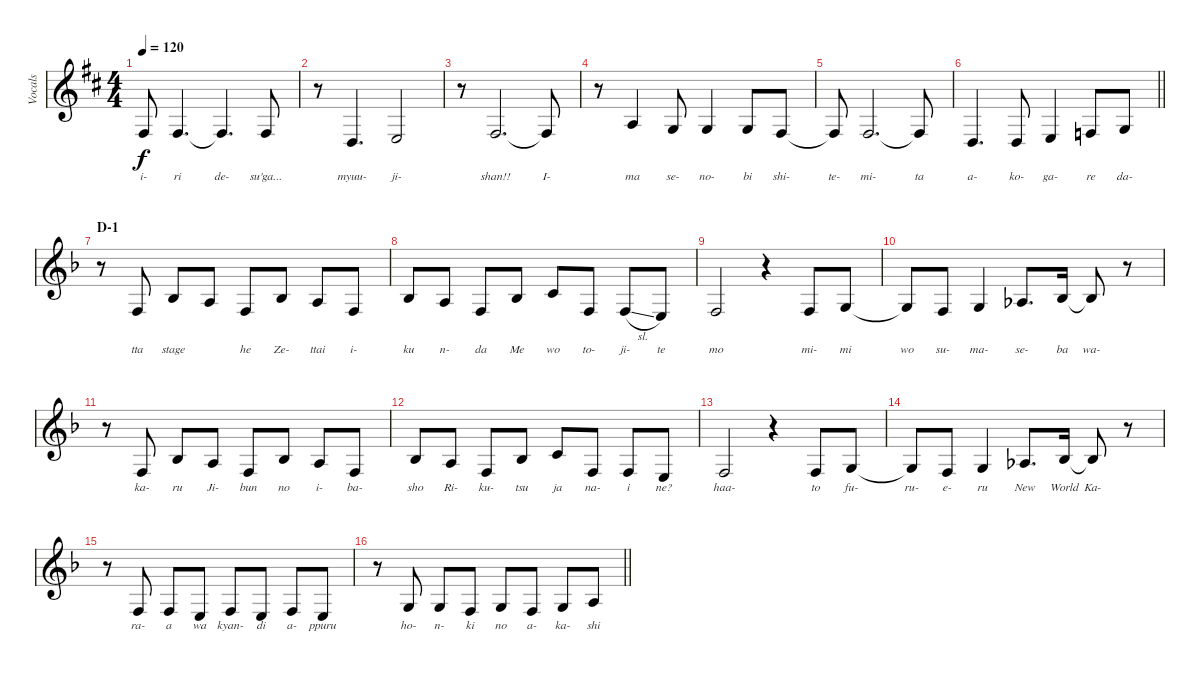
\track ("Vocals" "Vocals") {instrument violin}
\staff {score}
\tuning (E4 B3 G3 D3 A2 E2) {hide}
\ts (4 4)
\tempo 120
\clef g2
\ks d
4.4{t}.8{lyrics (0 "i-") lyrics (1 "") lyrics (2 "") lyrics (3 "") lyrics (4 "") dy f} 4.4.4{d lyrics (0 "ri") lyrics (1 "") lyrics (2 "") lyrics (3 "") lyrics (4 "")} 4.4{t}.4{d lyrics (0 "de-") lyrics (1 "") lyrics (2 "") lyrics (3 "") lyrics (4 "")} 4.4.8{lyrics (0 "su'ga...") lyrics (1 "") lyrics (2 "") lyrics (3 "") lyrics (4 "")} |
r.8 0.4.4{d lyrics (0 "myuu-") lyrics (1 "") lyrics (2 "") lyrics (3 "") lyrics (4 "")} 2.4.2{lyrics (0 "ji-") lyrics (1 "") lyrics (2 "") lyrics (3 "") lyrics (4 "")} |
r.8 4.4.2{d lyrics (0 "shan!!") lyrics (1 "") lyrics (2 "") lyrics (3 "") lyrics (4 "")} 4.4{t}.8{lyrics (0 "I-") lyrics (1 "") lyrics (2 "") lyrics (3 "") lyrics (4 "")} |
r.8 2.3.4{lyrics (0 "ma") lyrics (1 "") lyrics (2 "") lyrics (3 "") lyrics (4 "")} 0.3.8{lyrics (0 "se-") lyrics (1 "") lyrics (2 "") lyrics (3 "") lyrics (4 "")} 0.3.4{lyrics (0 "no-") lyrics (1 "") lyrics (2 "") lyrics (3 "") lyrics (4 "")} 0.3.8{lyrics (0 "bi") lyrics (1 "") lyrics (2 "") lyrics (3 "") lyrics (4 "")} 4.4.8{lyrics (0 "shi-") lyrics (1 "") lyrics (2 "") lyrics (3 "") lyrics (4 "")} |
4.4{t}.8{lyrics (0 "te-") lyrics (1 "") lyrics (2 "") lyrics (3 "") lyrics (4 "")} 4.4.2{d lyrics (0 "mi-") lyrics (1 "") lyrics (2 "") lyrics (3 "") lyrics (4 "")} 4.4{t}.8{lyrics (0 "ta") lyrics (1 "") lyrics (2 "") lyrics (3 "") lyrics (4 "")} |
\barLineRight lightlight
0.4.4{d lyrics (0 "a-") lyrics (1 "") lyrics (2 "") lyrics (3 "") lyrics (4 "")} 0.4.8{lyrics (0 "ko-") lyrics (1 "") lyrics (2 "") lyrics (3 "") lyrics (4 "")} 2.4.4{lyrics (0 "ga-") lyrics (1 "") lyrics (2 "") lyrics (3 "") lyrics (4 "")} 3.4.8{lyrics (0 "re") lyrics (1 "") lyrics (2 "") lyrics (3 "") lyrics (4 "")} 5.4.8{lyrics (0 "da-") lyrics (1 "") lyrics (2 "") lyrics (3 "") lyrics (4 "")} |
\section ("" "D-1")
\ks f
r.8 3.4.8{lyrics (0 "tta") lyrics (1 "") lyrics (2 "") lyrics (3 "") lyrics (4 "")} 3.3.8{lyrics (0 "stage") lyrics (1 "") lyrics (2 "") lyrics (3 "") lyrics (4 "")} 2.3.8{lyrics (0 "") lyrics (1 "") lyrics (2 "") lyrics (3 "") lyrics (4 "")} 3.4.8{lyrics (0 "he") lyrics (1 "") lyrics (2 "") lyrics (3 "") lyrics (4 "")} 3.3.8{lyrics (0 "Ze-") lyrics (1 "") lyrics (2 "") lyrics (3 "") lyrics (4 "")} 2.3.8{lyrics (0 "ttai") lyrics (1 "") lyrics (2 "") lyrics (3 "") lyrics (4 "")} 3.4.8{lyrics (0 "i-") lyrics (1 "") lyrics (2 "") lyrics (3 "") lyrics (4 "")} |
3.3.8{lyrics (0 "ku") lyrics (1 "") lyrics (2 "") lyrics (3 "") lyrics (4 "")} 2.3.8{lyrics (0 "n-") lyrics (1 "") lyrics (2 "") lyrics (3 "") lyrics (4 "")} 3.4.8{lyrics (0 "da") lyrics (1 "") lyrics (2 "") lyrics (3 "") lyrics (4 "")} 3.3.8{lyrics (0 "Me") lyrics (1 "") lyrics (2 "") lyrics (3 "") lyrics (4 "")} 1.2.8{lyrics (0 "wo") lyrics (1 "") lyrics (2 "") lyrics (3 "") lyrics (4 "")} 3.4.8{lyrics (0 "to-") lyrics (1 "") lyrics (2 "") lyrics (3 "") lyrics (4 "")} 3.4{sl}.8{lyrics (0 "ji-") lyrics (1 "") lyrics (2 "") lyrics (3 "") lyrics (4 "")} 2.4.8{lyrics (0 "te") lyrics (1 "") lyrics (2 "") lyrics (3 "") lyrics (4 "")} |
3.4.2{lyrics (0 "mo") lyrics (1 "") lyrics (2 "") lyrics (3 "") lyrics (4 "")} r.4 3.4.8{lyrics (0 "mi-") lyrics (1 "") lyrics (2 "") lyrics (3 "") lyrics (4 "")} 0.3.8{lyrics (0 "mi") lyrics (1 "") lyrics (2 "") lyrics (3 "") lyrics (4 "")} |
0.3{t}.8{lyrics (0 "wo") lyrics (1 "") lyrics (2 "") lyrics (3 "") lyrics (4 "")} 3.4.8{lyrics (0 "su-") lyrics (1 "") lyrics (2 "") lyrics (3 "") lyrics (4 "")} 0.3.4{lyrics (0 "ma-") lyrics (1 "") lyrics (2 "") lyrics (3 "") lyrics (4 "")} 1.3.8{d lyrics (0 "se-") lyrics (1 "") lyrics (2 "") lyrics (3 "") lyrics (4 "")} 3.3.16{lyrics (0 "ba") lyrics (1 "") lyrics (2 "") lyrics (3 "") lyrics (4 "")} 3.3{t}.8{lyrics (0 "wa-") lyrics (1 "") lyrics (2 "") lyrics (3 "") lyrics (4 "")} r.8 |
r.8 3.4.8{lyrics (0 "ka-") lyrics (1 "") lyrics (2 "") lyrics (3 "") lyrics (4 "")} 3.3.8{lyrics (0 "ru") lyrics (1 "") lyrics (2 "") lyrics (3 "") lyrics (4 "")} 2.3.8{lyrics (0 "Ji-") lyrics (1 "") lyrics (2 "") lyrics (3 "") lyrics (4 "")} 3.4.8{lyrics (0 "bun") lyrics (1 "") lyrics (2 "") lyrics (3 "") lyrics (4 "")} 3.3.8{lyrics (0 "no") lyrics (1 "") lyrics (2 "") lyrics (3 "") lyrics (4 "")} 2.3.8{lyrics (0 "i-") lyrics (1 "") lyrics (2 "") lyrics (3 "") lyrics (4 "")} 3.4.8{lyrics (0 "ba-") lyrics (1 "") lyrics (2 "") lyrics (3 "") lyrics (4 "")} |
3.3.8{lyrics (0 "sho") lyrics (1 "") lyrics (2 "") lyrics (3 "") lyrics (4 "")} 2.3.8{lyrics (0 "Ri-") lyrics (1 "") lyrics (2 "") lyrics (3 "") lyrics (4 "")} 3.4.8{lyrics (0 "ku-") lyrics (1 "") lyrics (2 "") lyrics (3 "") lyrics (4 "")} 3.3.8{lyrics (0 "tsu") lyrics (1 "") lyrics (2 "") lyrics (3 "") lyrics (4 "")} 1.2.8{lyrics (0 "ja") lyrics (1 "") lyrics (2 "") lyrics (3 "") lyrics (4 "")} 3.4.8{lyrics (0 "na-") lyrics (1 "") lyrics (2 "") lyrics (3 "") lyrics (4 "")} 3.4.8{lyrics (0 "i") lyrics (1 "") lyrics (2 "") lyrics (3 "") lyrics (4 "")} 2.4.8{lyrics (0 "ne?") lyrics (1 "") lyrics (2 "") lyrics (3 "") lyrics (4 "")} |
3.4.2{lyrics (0 "haa-") lyrics (1 "") lyrics (2 "") lyrics (3 "") lyrics (4 "")} r.4 3.4.8{lyrics (0 "to") lyrics (1 "") lyrics (2 "") lyrics (3 "") lyrics (4 "")} 0.3.8{lyrics (0 "fu-") lyrics (1 "") lyrics (2 "") lyrics (3 "") lyrics (4 "")} |
0.3{t}.8{lyrics (0 "ru-") lyrics (1 "") lyrics (2 "") lyrics (3 "") lyrics (4 "")} 3.4.8{lyrics (0 "e-") lyrics (1 "") lyrics (2 "") lyrics (3 "") lyrics (4 "")} 0.3.4{lyrics (0 "ru") lyrics (1 "") lyrics (2 "") lyrics (3 "") lyrics (4 "")} 1.3.8{d lyrics (0 "New") lyrics (1 "") lyrics (2 "") lyrics (3 "") lyrics (4 "")} 3.3.16{lyrics (0 "World") lyrics (1 "") lyrics (2 "") lyrics (3 "") lyrics (4 "")} 3.3{t}.8{lyrics (0 "Ka-") lyrics (1 "") lyrics (2 "") lyrics (3 "") lyrics (4 "")} r.8 |
r.8 3.4.8{lyrics (0 "ra-") lyrics (1 "") lyrics (2 "") lyrics (3 "") lyrics (4 "")} 3.4.8{lyrics (0 "a") lyrics (1 "") lyrics (2 "") lyrics (3 "") lyrics (4 "")} 2.4.8{lyrics (0 "wa") lyrics (1 "") lyrics (2 "") lyrics (3 "") lyrics (4 "")} 3.4.8{lyrics (0 "kyan-") lyrics (1 "") lyrics (2 "") lyrics (3 "") lyrics (4 "")} 2.4.8{lyrics (0 "di") lyrics (1 "") lyrics (2 "") lyrics (3 "") lyrics (4 "")} 3.4.8{lyrics (0 "a-") lyrics (1 "") lyrics (2 "") lyrics (3 "") lyrics (4 "")} 2.4.8{lyrics (0 "ppuru") lyrics (1 "") lyrics (2 "") lyrics (3 "") lyrics (4 "")} |
\barLineRight lightlight
r.8 0.3.8{lyrics (0 "ho-") lyrics (1 "") lyrics (2 "") lyrics (3 "") lyrics (4 "")} 0.3.8{lyrics (0 "n-") lyrics (1 "") lyrics (2 "") lyrics (3 "") lyrics (4 "")} 3.4.8{lyrics (0 "ki") lyrics (1 "") lyrics (2 "") lyrics (3 "") lyrics (4 "")} 0.3.8{lyrics (0 "no") lyrics (1 "") lyrics (2 "") lyrics (3 "") lyrics (4 "")} 3.4.8{lyrics (0 "a-") lyrics (1 "") lyrics (2 "") lyrics (3 "") lyrics (4 "")} 0.3.8{lyrics (0 "ka-") lyrics (1 "") lyrics (2 "") lyrics (3 "") lyrics (4 "")} 2.3.8{lyrics (0 "shi") lyrics (1 "") lyrics (2 "") lyrics (3 "") lyrics (4 "")}
